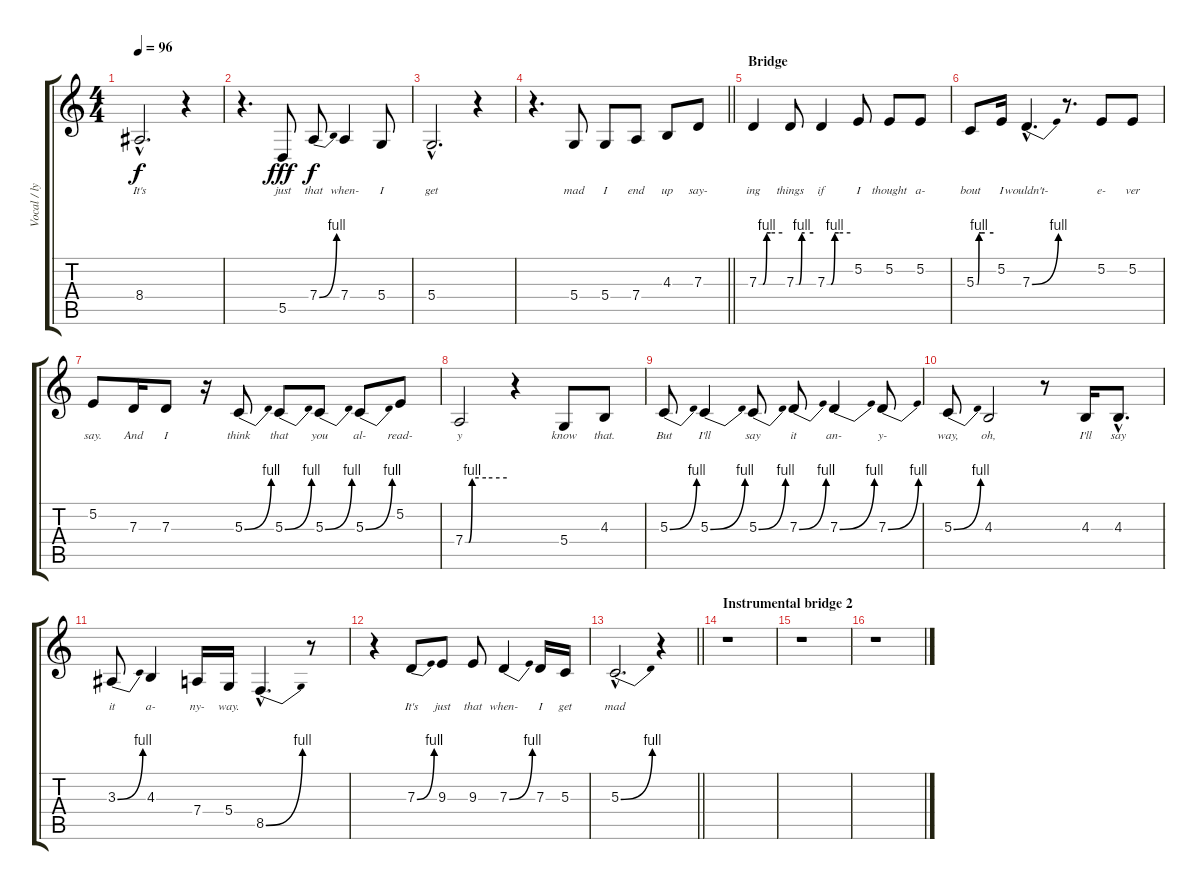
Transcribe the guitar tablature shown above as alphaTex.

\track ("Vocal / lyrics" "Vocal / ly") {instrument shakuhachi}
\staff {score tabs}
\tuning (E4 B3 G3 D3 A2 E2) {hide}
\ts (4 4)
\tempo 96
\clef g2
\ks c
8.4{hac t}.2{d lyrics (0 "It's") lyrics (1 "") lyrics (2 "") lyrics (3 "") lyrics (4 "") dy f} r.4 |
r.4{d} 5.5.8{lyrics (0 "just") lyrics (1 "") lyrics (2 "") lyrics (3 "") lyrics (4 "") dy fff} 7.4{be (bend 0 0 60 4)}.8{lyrics (0 "that") lyrics (1 "") lyrics (2 "") lyrics (3 "") lyrics (4 "") dy f} 7.4.4{lyrics (0 "when-") lyrics (1 "") lyrics (2 "") lyrics (3 "") lyrics (4 "")} 5.4.8{lyrics (0 "I") lyrics (1 "") lyrics (2 "") lyrics (3 "") lyrics (4 "")} |
5.4{hac}.2{d lyrics (0 "get") lyrics (1 "") lyrics (2 "") lyrics (3 "") lyrics (4 "")} r.4 |
\barLineRight lightlight
r.4{d} 5.4.8{lyrics (0 "mad") lyrics (1 "") lyrics (2 "") lyrics (3 "") lyrics (4 "")} 5.4.8{lyrics (0 "I") lyrics (1 "") lyrics (2 "") lyrics (3 "") lyrics (4 "")} 7.4.8{lyrics (0 "end") lyrics (1 "") lyrics (2 "") lyrics (3 "") lyrics (4 "")} 4.3.8{lyrics (0 "up") lyrics (1 "") lyrics (2 "") lyrics (3 "") lyrics (4 "")} 7.3.8{lyrics (0 "say-") lyrics (1 "") lyrics (2 "") lyrics (3 "") lyrics (4 "")} |
\section ("" "Bridge")
7.3{be (custom 0 0 10 0 20 4 30 4 60 4)}.4{lyrics (0 "ing") lyrics (1 "") lyrics (2 "") lyrics (3 "") lyrics (4 "")} 7.3{be (custom 0 0 10 0 20 4 30 4 60 4)}.8{lyrics (0 "things") lyrics (1 "") lyrics (2 "") lyrics (3 "") lyrics (4 "")} 7.3{be (custom 0 0 10 0 20 4 30 4 60 4)}.4{lyrics (0 "if") lyrics (1 "") lyrics (2 "") lyrics (3 "") lyrics (4 "")} 5.2.8{lyrics (0 "I") lyrics (1 "") lyrics (2 "") lyrics (3 "") lyrics (4 "")} 5.2.8{lyrics (0 "thought") lyrics (1 "") lyrics (2 "") lyrics (3 "") lyrics (4 "")} 5.2.8{lyrics (0 "a-") lyrics (1 "") lyrics (2 "") lyrics (3 "") lyrics (4 "")} |
5.3{be (custom 0 0 5 0 10 4 20 4 30 4 60 4)}.8{lyrics (0 "bout") lyrics (1 "") lyrics (2 "") lyrics (3 "") lyrics (4 "")} 5.2.16{lyrics (0 "I") lyrics (1 "") lyrics (2 "") lyrics (3 "") lyrics (4 "")} 7.3{be (bend 0 0 60 4) hac}.4{d lyrics (0 "wouldn't-") lyrics (1 "") lyrics (2 "") lyrics (3 "") lyrics (4 "")} r.8{d} 5.2.8{lyrics (0 "e-") lyrics (1 "") lyrics (2 "") lyrics (3 "") lyrics (4 "")} 5.2.8{lyrics (0 "ver") lyrics (1 "") lyrics (2 "") lyrics (3 "") lyrics (4 "")} |
5.2.8{lyrics (0 "say.") lyrics (1 "") lyrics (2 "") lyrics (3 "") lyrics (4 "")} 7.3.16{lyrics (0 "And") lyrics (1 "") lyrics (2 "") lyrics (3 "") lyrics (4 "")} 7.3.8{lyrics (0 "I") lyrics (1 "") lyrics (2 "") lyrics (3 "") lyrics (4 "")} r.16 5.3{be (bend 0 0 60 4)}.8{lyrics (0 "think") lyrics (1 "") lyrics (2 "") lyrics (3 "") lyrics (4 "")} 5.3{be (bend 0 0 60 4)}.8{lyrics (0 "that") lyrics (1 "") lyrics (2 "") lyrics (3 "") lyrics (4 "")} 5.3{be (bend 0 0 60 4)}.8{lyrics (0 "you") lyrics (1 "") lyrics (2 "") lyrics (3 "") lyrics (4 "")} 5.3{be (bend 0 0 60 4)}.8{lyrics (0 "al-") lyrics (1 "") lyrics (2 "") lyrics (3 "") lyrics (4 "")} 5.2.8{lyrics (0 "read-") lyrics (1 "") lyrics (2 "") lyrics (3 "") lyrics (4 "")} |
7.4{be (custom 0 0 5 0 10 4 30 4 60 4)}.2{lyrics (0 "y") lyrics (1 "") lyrics (2 "") lyrics (3 "") lyrics (4 "")} r.4 5.4.8{lyrics (0 "know") lyrics (1 "") lyrics (2 "") lyrics (3 "") lyrics (4 "")} 4.3.8{lyrics (0 "that.") lyrics (1 "") lyrics (2 "") lyrics (3 "") lyrics (4 "")} |
5.3{be (bend 0 0 60 4)}.8{lyrics (0 "But") lyrics (1 "") lyrics (2 "") lyrics (3 "") lyrics (4 "")} 5.3{be (bend 0 0 60 4)}.4{lyrics (0 "I'll") lyrics (1 "") lyrics (2 "") lyrics (3 "") lyrics (4 "")} 5.3{be (bend 0 0 60 4)}.8{lyrics (0 "say") lyrics (1 "") lyrics (2 "") lyrics (3 "") lyrics (4 "")} 7.3{be (bend 0 0 60 4)}.8{lyrics (0 "it") lyrics (1 "") lyrics (2 "") lyrics (3 "") lyrics (4 "")} 7.3{be (bend 0 0 60 4)}.4{lyrics (0 "an-") lyrics (1 "") lyrics (2 "") lyrics (3 "") lyrics (4 "")} 7.3{be (bend 0 0 60 4)}.8{lyrics (0 "y-") lyrics (1 "") lyrics (2 "") lyrics (3 "") lyrics (4 "")} |
5.3{be (bend 0 0 60 4)}.8{lyrics (0 "way,") lyrics (1 "") lyrics (2 "") lyrics (3 "") lyrics (4 "")} 4.3.2{lyrics (0 "oh,") lyrics (1 "") lyrics (2 "") lyrics (3 "") lyrics (4 "")} r.8 4.3.16{lyrics (0 "I'll") lyrics (1 "") lyrics (2 "") lyrics (3 "") lyrics (4 "")} 4.3{hac}.8{d lyrics (0 "say") lyrics (1 "") lyrics (2 "") lyrics (3 "") lyrics (4 "")} |
3.3{be (bend 0 0 60 4)}.8{lyrics (0 "it") lyrics (1 "") lyrics (2 "") lyrics (3 "") lyrics (4 "")} 4.3.4{lyrics (0 "a-") lyrics (1 "") lyrics (2 "") lyrics (3 "") lyrics (4 "")} 7.4.16{lyrics (0 "ny-") lyrics (1 "") lyrics (2 "") lyrics (3 "") lyrics (4 "")} 5.4.16{lyrics (0 "way.") lyrics (1 "") lyrics (2 "") lyrics (3 "") lyrics (4 "")} 8.5{be (bend 0 0 60 4) hac}.4{d lyrics (0 "") lyrics (1 "") lyrics (2 "") lyrics (3 "") lyrics (4 "")} r.8 |
r.4 7.3{be (bend 0 0 60 4)}.8{lyrics (0 "It's") lyrics (1 "") lyrics (2 "") lyrics (3 "") lyrics (4 "")} 9.3.8{lyrics (0 "just") lyrics (1 "") lyrics (2 "") lyrics (3 "") lyrics (4 "")} 9.3.8{lyrics (0 "that") lyrics (1 "") lyrics (2 "") lyrics (3 "") lyrics (4 "")} 7.3{be (bend 0 0 60 4)}.4{lyrics (0 "when-") lyrics (1 "") lyrics (2 "") lyrics (3 "") lyrics (4 "")} 7.3.16{lyrics (0 "I") lyrics (1 "") lyrics (2 "") lyrics (3 "") lyrics (4 "")} 5.3.16{lyrics (0 "get") lyrics (1 "") lyrics (2 "") lyrics (3 "") lyrics (4 "")} |
\barLineRight lightlight
5.3{be (bend 0 0 60 4) hac}.2{d lyrics (0 "mad") lyrics (1 "") lyrics (2 "") lyrics (3 "") lyrics (4 "")} r.4 |
\section ("" "Instrumental bridge 2")
r.1 |
r.1 |
r.1
